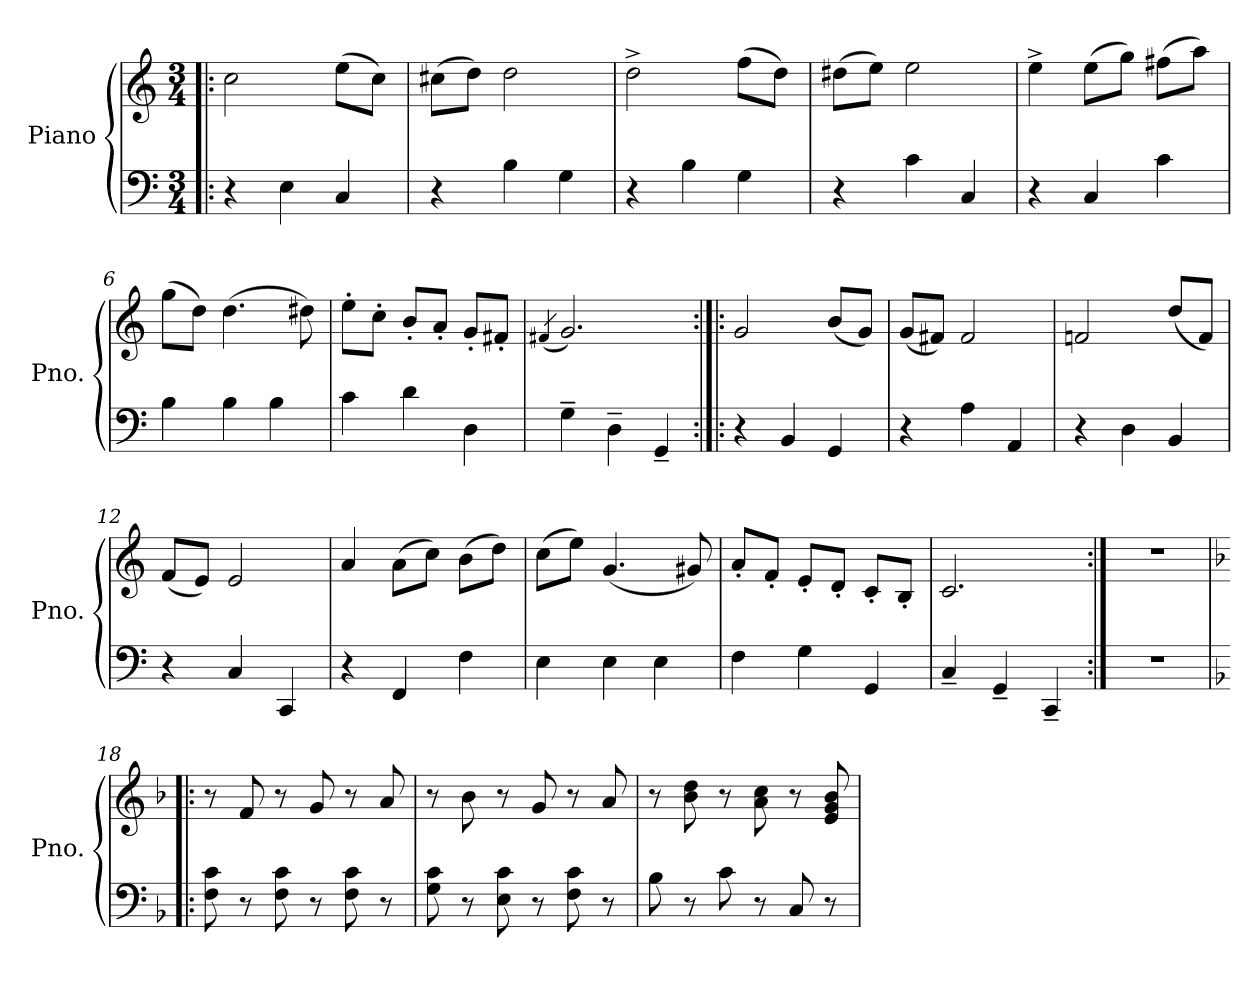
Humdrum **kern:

**kern	**kern
*part1	*part1
*staff2	*staff1
*I"Piano	*
*I'Pno.	*
*clefF4	*clefG2
*k[]	*k[]
*M3/4	*M3/4
=1!|:	=1!|:
4r	2cc\
4E\	.
4C/	(>8ee\L
.	8cc\J)
=2	=2
4r	(>8cc#X\L
.	8dd\J)
4B\	2dd\
4G\	.
=3	=3
4r	2dd^\
4B\	.
4G\	(>8ff\L
.	8dd\J)
=4	=4
4r	(>8dd#X\L
.	8ee\J)
4c\	2ee\
4C/	.
!!LO:LB:g=z
=5	=5
4r	4ee^\
4C/	(>8ee\L
.	8gg\J)
4c\	(>8ff#X\L
.	8aa\J)
=6	=6
4B\	(>8gg\L
.	8dd\J)
4B\	(>4.dd\
4B\	.
.	8dd#X\)
=7	=7
4c\	8ee'\L
.	8cc'\J
4d\	8b'/L
.	8a'/J
4D\	8g'/L
.	8f#X'/J
=8	=8
.	(<4qf#X/
4G~\	2.g/)
4D~\	.
4GG~/	.
!!LO:LB:g=z
=9:|!|:	=9:|!|:
4r	2g/
4BB/	.
4GG/	(<8b/L
.	8g/J)
=10	=10
4r	(<8g/L
.	8f#X/J)
4A\	2f#/
4AA/	.
=11	=11
4r	2fn/
4D\	.
4BB/	(<8dd/L
.	8f/J)
=12	=12
4r	(<8f/L
.	8e/J)
4C/	2e/
4CC/	.
!!LO:LB:g=z
=13	=13
4r	4a/
4FF/	(>8a\L
.	8cc\J)
4F\	(>8b\L
.	8dd\J)
=14	=14
4E\	(>8cc\L
.	8ee\J)
4E\	(<4.g/
4E\	.
.	8g#X/)
=15	=15
4F\	8a'/L
.	8f'/J
4G\	8e'/L
.	8d'/J
4GG/	8c'/L
.	8B'/J
=16	=16
4C~/	2.c/
4GG~/	.
4CC~/	.
!!LO:PB:g=z
=17:|!	=17:|!
2.r	2.r
=18!|:	=18!|:
*k[b-]	*k[b-]
8F\ 8c\	8r
8r	8f/
8F\ 8c\	8r
8r	8g/
8F\ 8c\	8r
8r	8a/
=19	=19
8G\ 8c\	8r
8r	8b-\
8E\ 8c\	8r
8r	8g/
8F\ 8c\	8r
8r	8a/
=20	=20
8B-\	8r
8r	8b-\ 8dd\
8c\	8r
8r	8a\ 8cc\
8C/	8r
8r	8e/ 8g/ 8b-/
=	=
*-	*-
